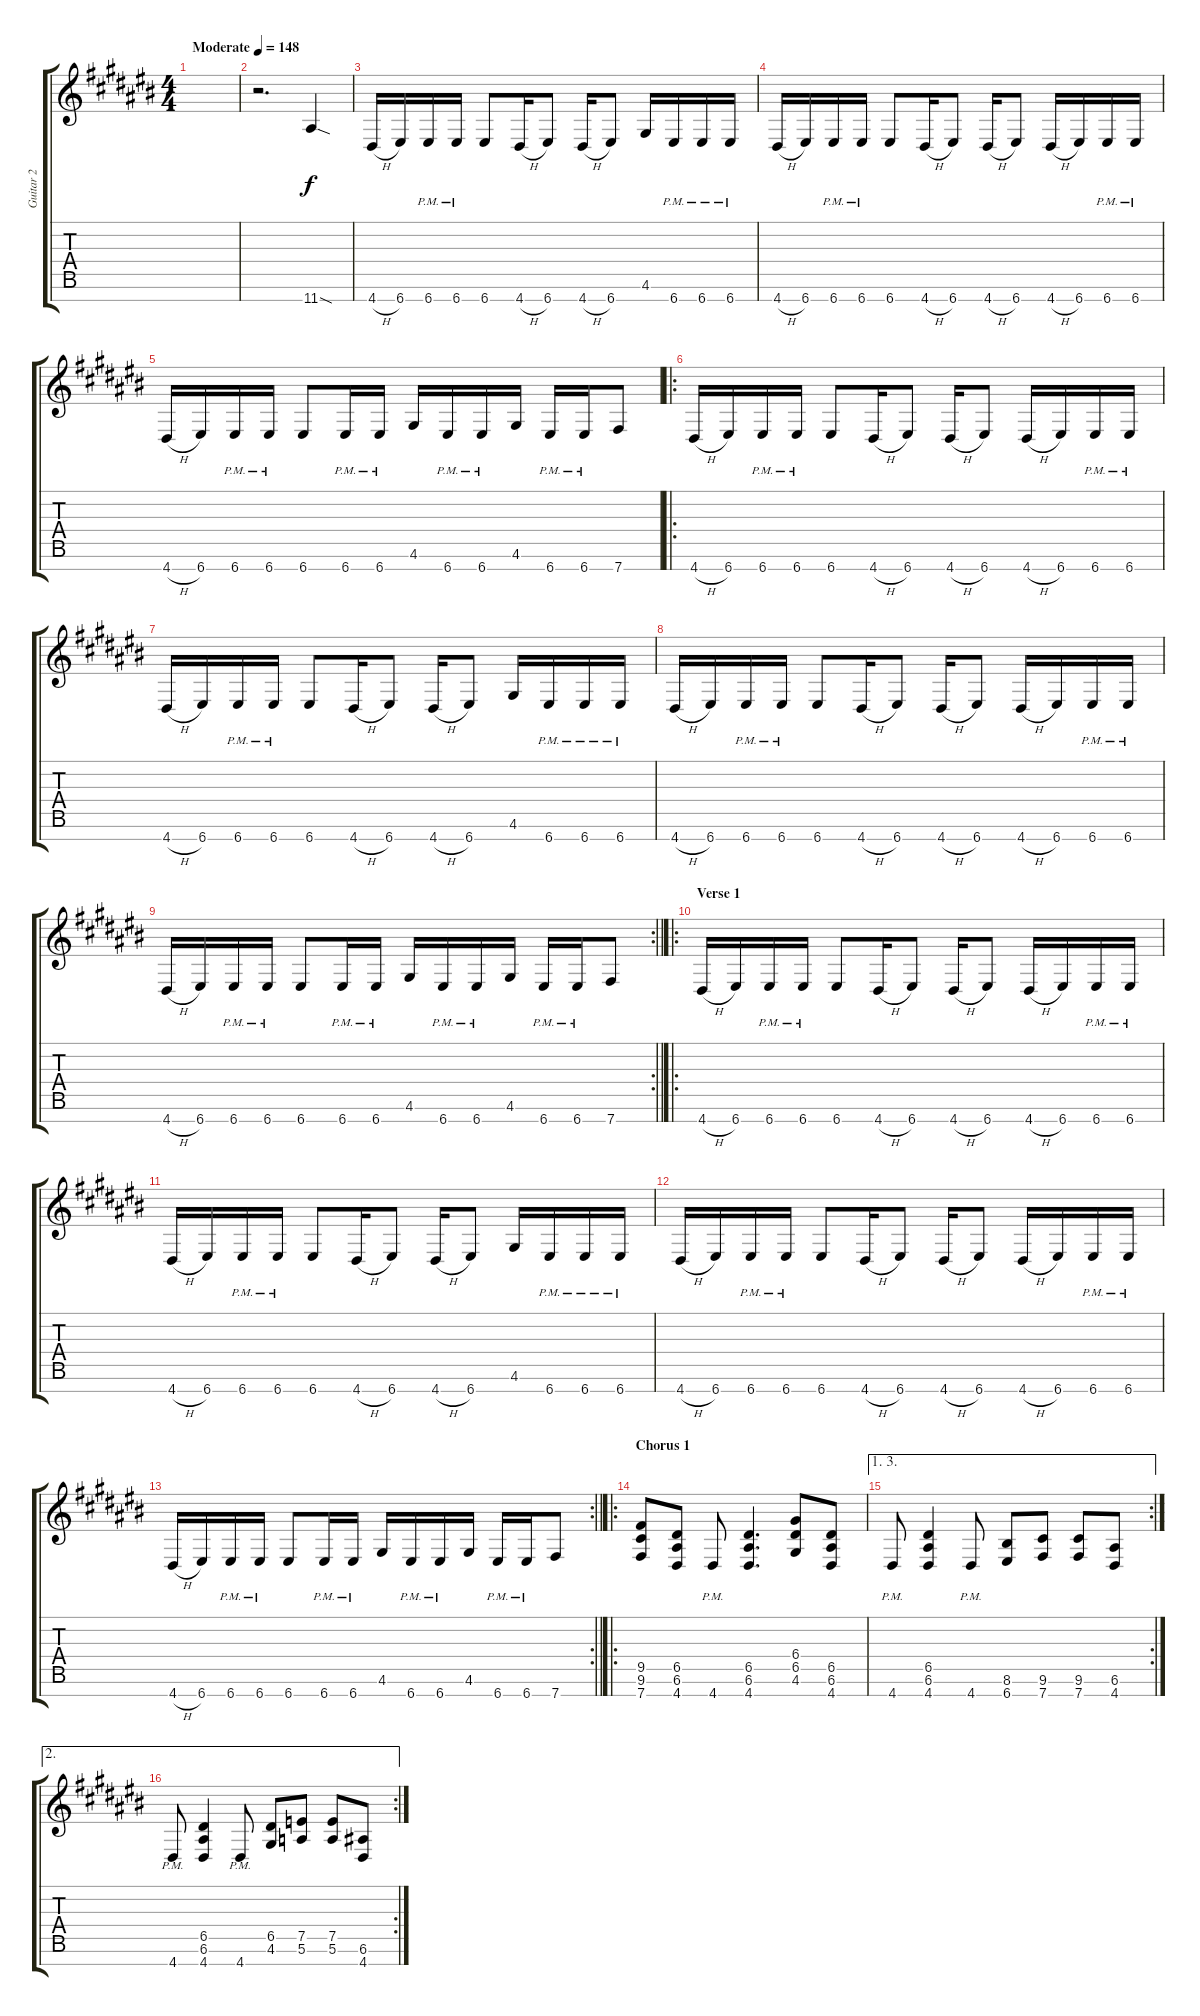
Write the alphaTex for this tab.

\track ("Guitar 2" "Guitar 2") {instrument distortionguitar}
\staff {score tabs}
\tuning (E4 B3 G3 D3 A2 E2 B1) {hide}
\ts (4 4)
\tempo (148 "Moderate")
\clef g2
\ks c#
|
r.2{d} 11.7{sod}.4 |
4.7{h}.16 6.7.16 6.7{pm}.16 6.7{pm}.16 6.7.8 4.7{h}.16 6.7.8 4.7{h}.16 6.7.8 4.6.16 6.7{pm}.16 6.7{pm}.16 6.7{pm}.16 |
4.7{h}.16 6.7.16 6.7{pm}.16 6.7{pm}.16 6.7.8 4.7{h}.16 6.7.8 4.7{h}.16 6.7.8 4.7{h}.16 6.7.16 6.7{pm}.16 6.7{pm}.16 |
4.7{h}.16 6.7.16 6.7{pm}.16 6.7{pm}.16 6.7.8 6.7{pm}.16 6.7{pm}.16 4.6.16 6.7{pm}.16 6.7{pm}.16 4.6.16 6.7{pm}.16 6.7{pm}.16 7.7.8 |
\ro
4.7{h}.16 6.7.16 6.7{pm}.16 6.7{pm}.16 6.7.8 4.7{h}.16 6.7.8 4.7{h}.16 6.7.8 4.7{h}.16 6.7.16 6.7{pm}.16 6.7{pm}.16 |
4.7{h}.16 6.7.16 6.7{pm}.16 6.7{pm}.16 6.7.8 4.7{h}.16 6.7.8 4.7{h}.16 6.7.8 4.6.16 6.7{pm}.16 6.7{pm}.16 6.7{pm}.16 |
4.7{h}.16 6.7.16 6.7{pm}.16 6.7{pm}.16 6.7.8 4.7{h}.16 6.7.8 4.7{h}.16 6.7.8 4.7{h}.16 6.7.16 6.7{pm}.16 6.7{pm}.16 |
\rc 2
\barLineRight lightlight
4.7{h}.16 6.7.16 6.7{pm}.16 6.7{pm}.16 6.7.8 6.7{pm}.16 6.7{pm}.16 4.6.16 6.7{pm}.16 6.7{pm}.16 4.6.16 6.7{pm}.16 6.7{pm}.16 7.7.8 |
\ro
\section ("" "Verse 1")
4.7{h}.16 6.7.16 6.7{pm}.16 6.7{pm}.16 6.7.8 4.7{h}.16 6.7.8 4.7{h}.16 6.7.8 4.7{h}.16 6.7.16 6.7{pm}.16 6.7{pm}.16 |
4.7{h}.16 6.7.16 6.7{pm}.16 6.7{pm}.16 6.7.8 4.7{h}.16 6.7.8 4.7{h}.16 6.7.8 4.6.16 6.7{pm}.16 6.7{pm}.16 6.7{pm}.16 |
4.7{h}.16 6.7.16 6.7{pm}.16 6.7{pm}.16 6.7.8 4.7{h}.16 6.7.8 4.7{h}.16 6.7.8 4.7{h}.16 6.7.16 6.7{pm}.16 6.7{pm}.16 |
\rc 2
\barLineRight lightlight
4.7{h}.16 6.7.16 6.7{pm}.16 6.7{pm}.16 6.7.8 6.7{pm}.16 6.7{pm}.16 4.6.16 6.7{pm}.16 6.7{pm}.16 4.6.16 6.7{pm}.16 6.7{pm}.16 7.7.8 |
\ro
\section ("" "Chorus 1")
(9.5 9.6 7.7).8 (6.5 6.6 4.7).8 4.7{pm}.8 (6.5 6.6 4.7).4{d} (6.4 6.5 4.6).8 (6.5 6.6 4.7).8 |
\ae (1 3)
\rc 2
4.7{pm}.8 (6.5 6.6 4.7).4 4.7{pm}.8 (8.6 6.7).8 (9.6 7.7).8 (9.6 7.7).8 (6.6 4.7).8 |
\ae 2
\rc 2
4.7{pm}.8 (6.5 6.6 4.7).4 4.7{pm}.8 (6.5 4.6).8 (7.5 5.6).8 (7.5 5.6).8 (6.6 4.7).8
